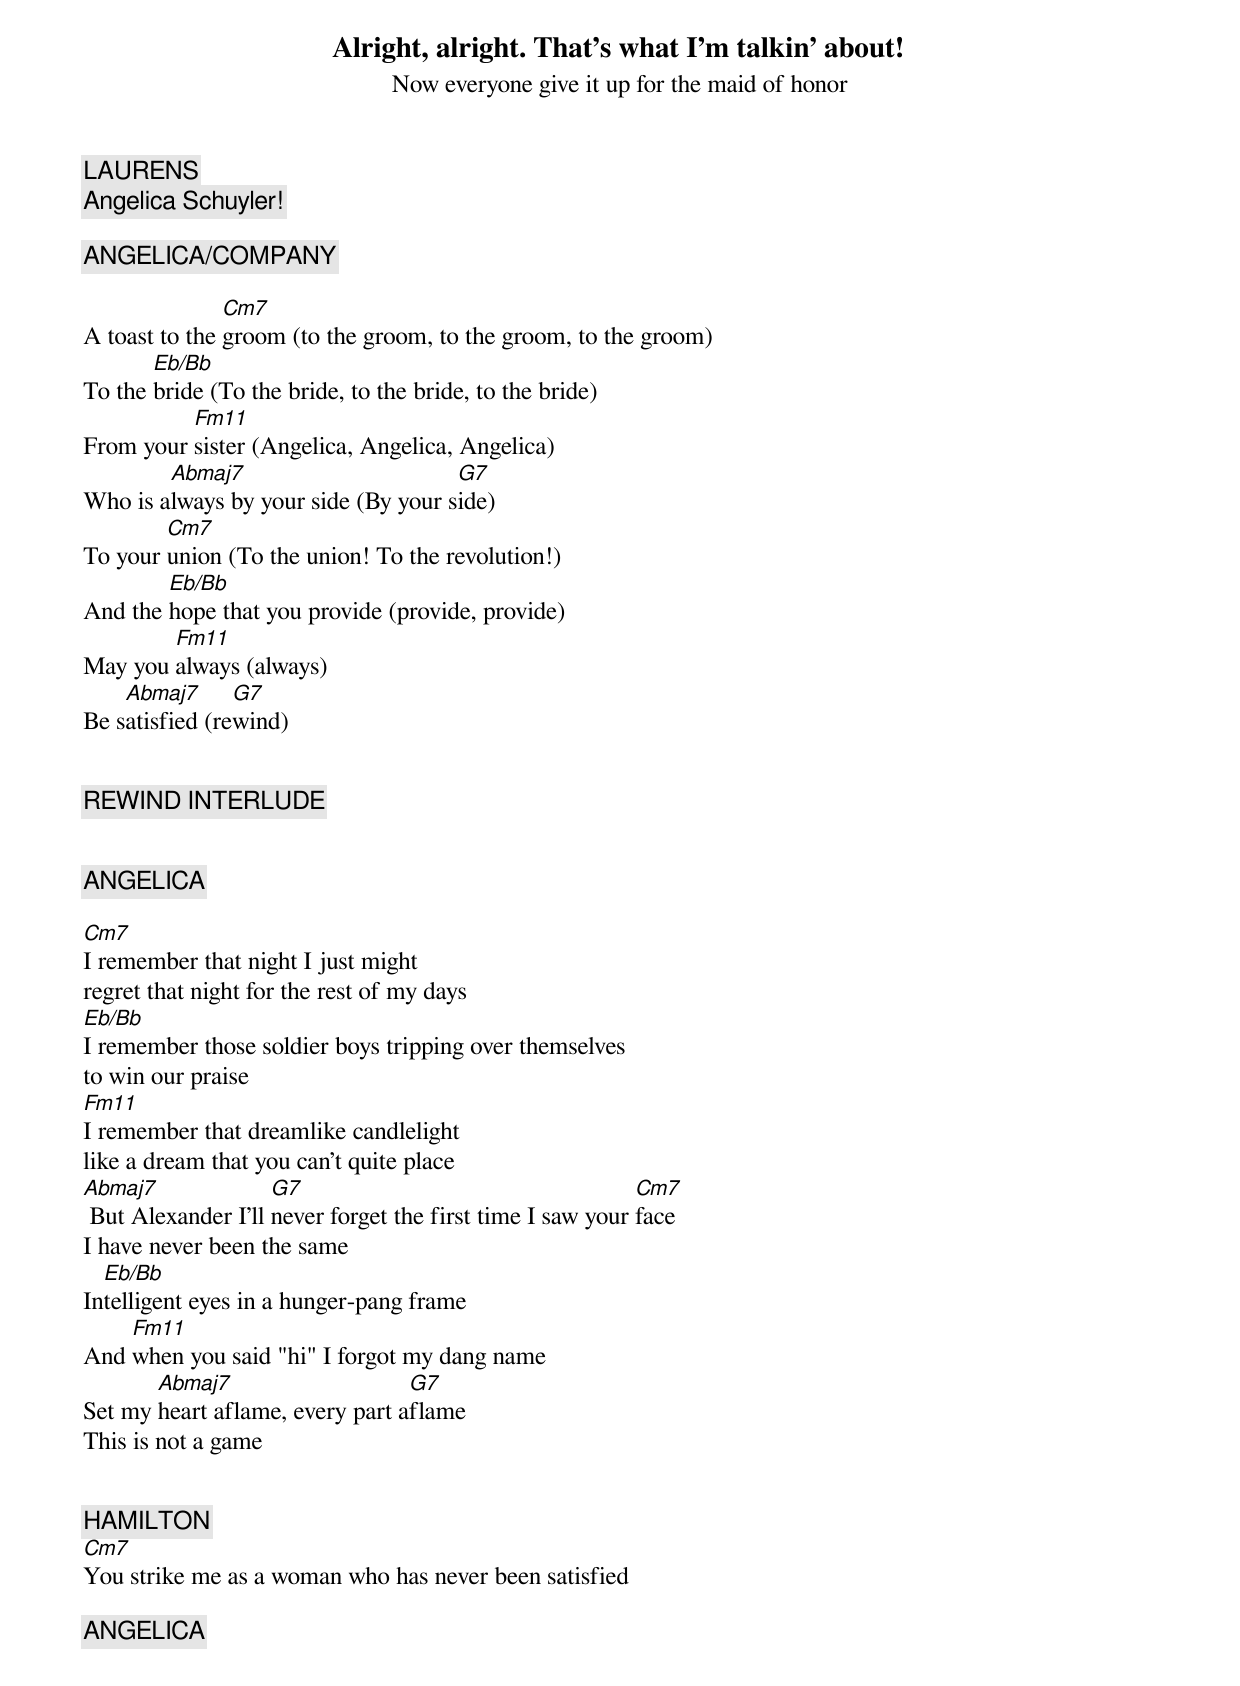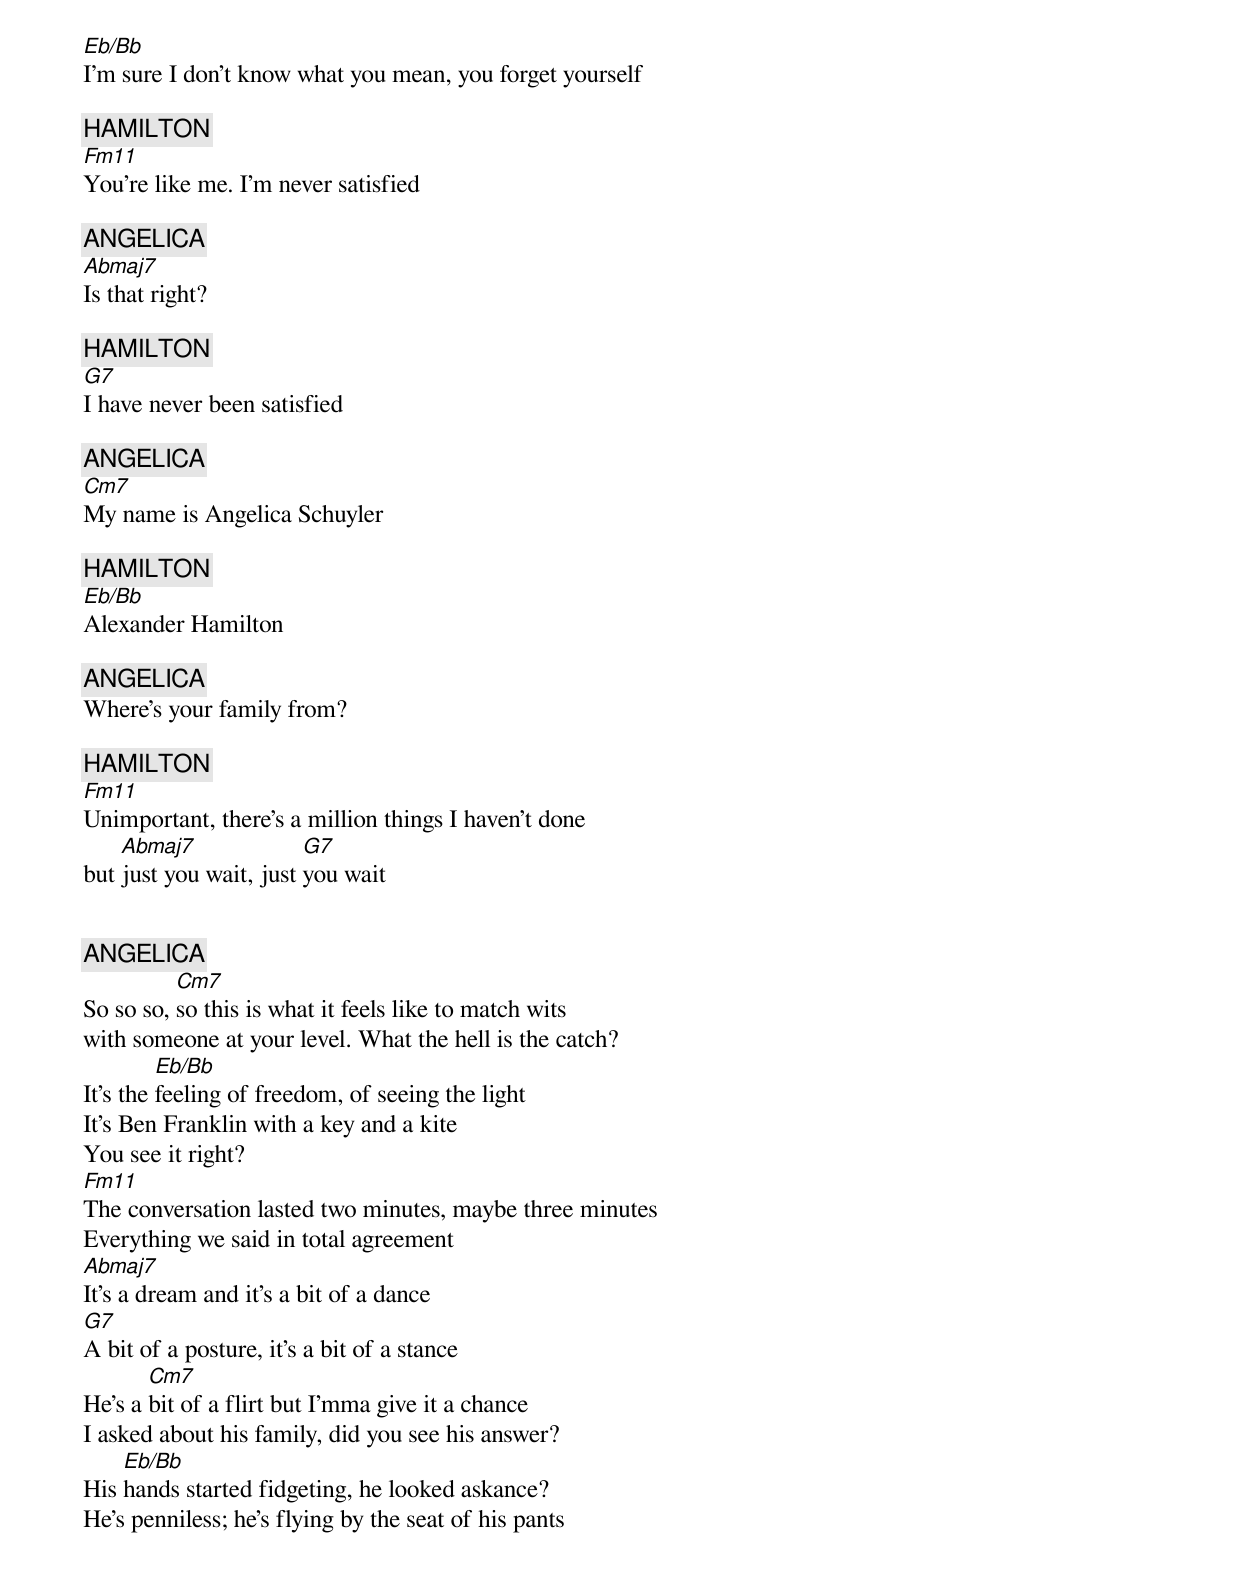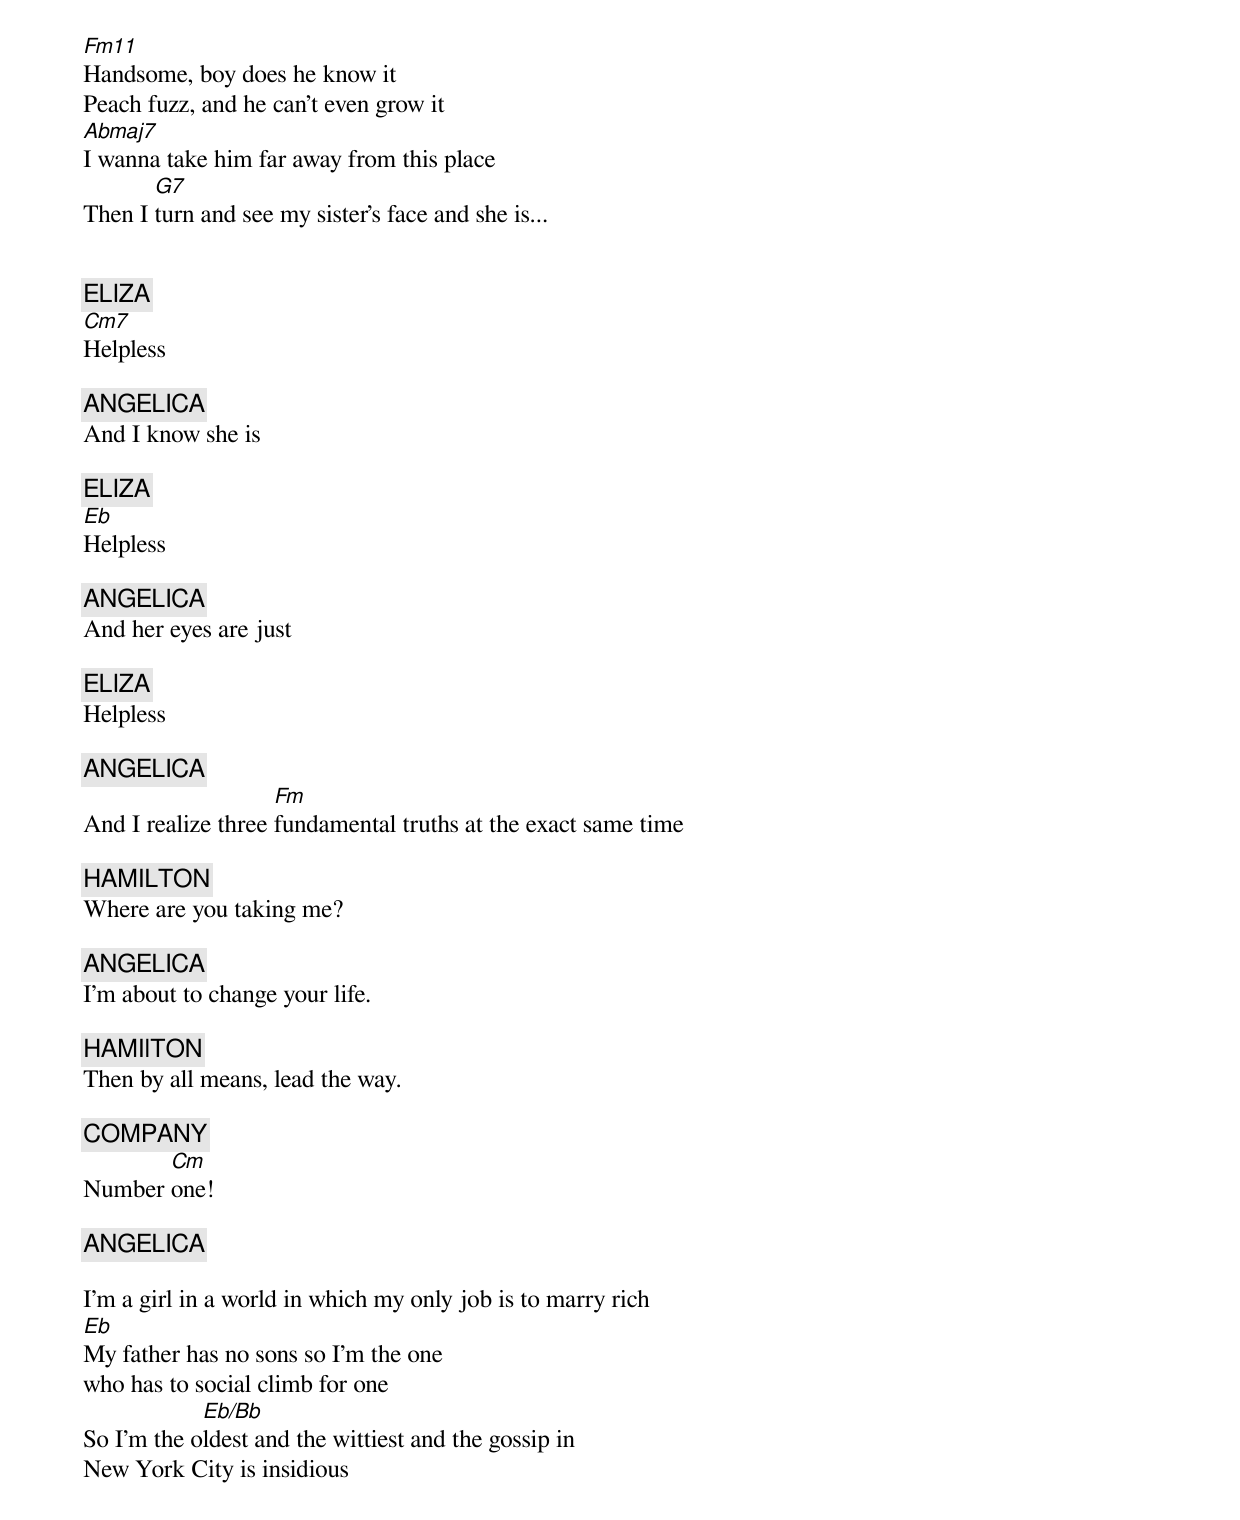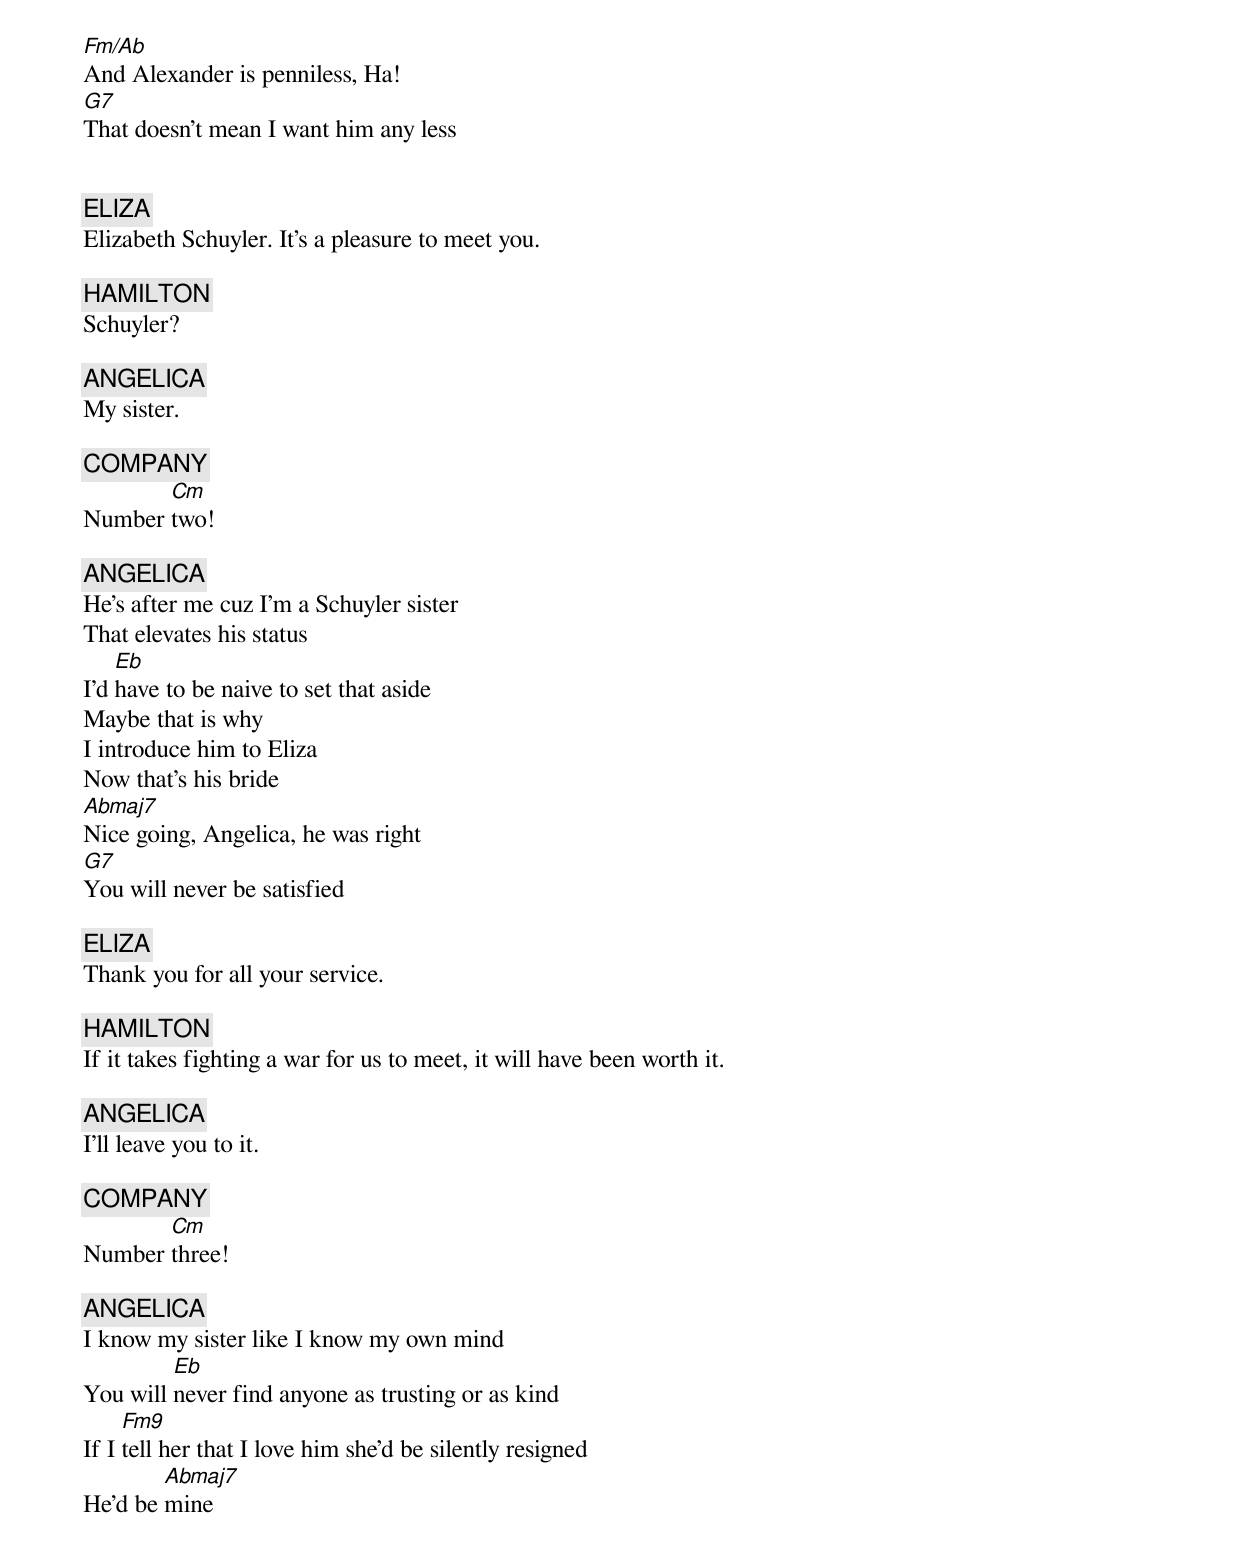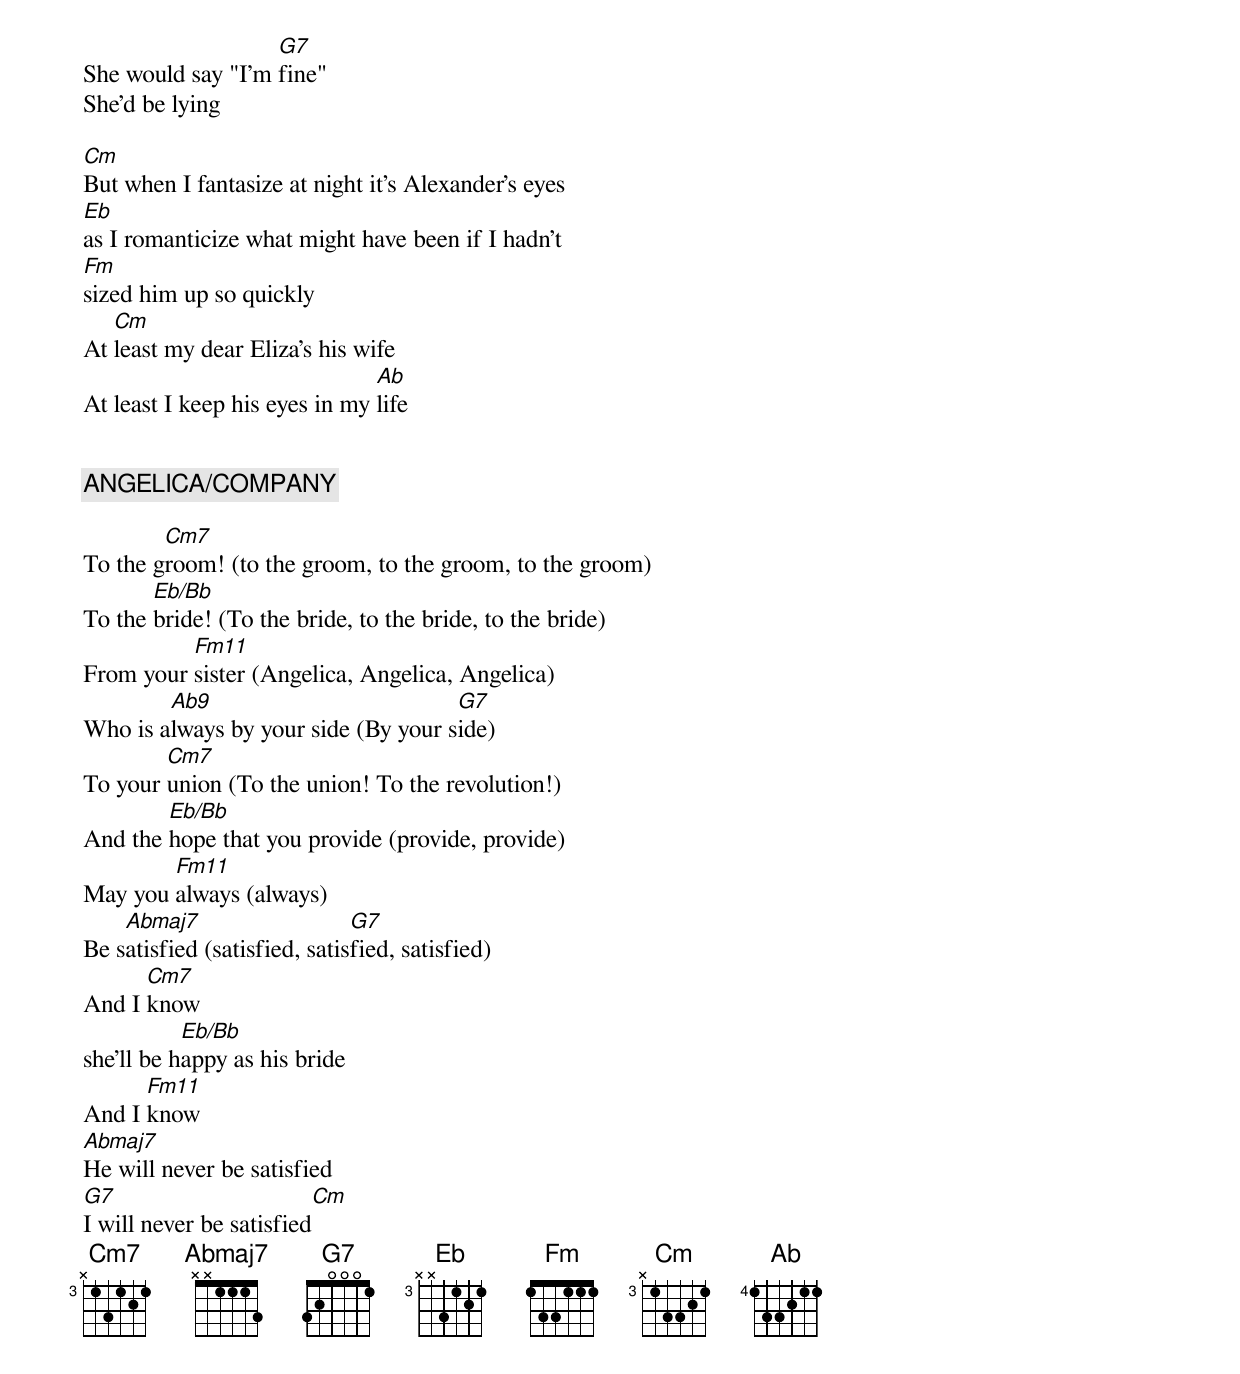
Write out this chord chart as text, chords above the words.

[LAURENS]

Alright, alright. That's what I'm talkin' about!
Now everyone give it up for the maid of honor
Angelica Schuyler!

[ANGELICA/COMPANY]

               Cm7
A toast to the groom (to the groom, to the groom, to the groom)
       Eb/Bb
To the bride (To the bride, to the bride, to the bride)
          Fm11
From your sister (Angelica, Angelica, Angelica)
        Abmaj7                       G7
Who is always by your side (By your side)
        Cm7
To your union (To the union! To the revolution!)
        Eb/Bb
And the hope that you provide (provide, provide)
        Fm11
May you always (always)
    Abmaj7      G7
Be satisfied (rewind)


[REWIND INTERLUDE]


[ANGELICA]

Cm7
I remember that night I just might
regret that night for the rest of my days
Eb/Bb
I remember those soldier boys tripping over themselves
to win our praise
Fm11
I remember that dreamlike candlelight
like a dream that you can't quite place
Abmaj7              G7                                     Cm7
 But Alexander I'll never forget the first time I saw your face
I have never been the same
  Eb/Bb
Intelligent eyes in a hunger-pang frame
    Fm11
And when you said "hi" I forgot my dang name
       Abmaj7                    G7
Set my heart aflame, every part aflame
This is not a game


[HAMILTON]
Cm7
You strike me as a woman who has never been satisfied

[ANGELICA]
Eb/Bb
I'm sure I don't know what you mean, you forget yourself

[HAMILTON]
Fm11
You're like me. I'm never satisfied

[ANGELICA]
Abmaj7
Is that right?

[HAMILTON]
G7
I have never been satisfied

[ANGELICA]
Cm7
My name is Angelica Schuyler

[HAMILTON]
Eb/Bb
Alexander Hamilton

[ANGELICA]
Where's your family from?

[HAMILTON]
Fm11
Unimportant, there's a million things I haven't done
    Abmaj7              G7
but just you wait, just you wait


[ANGELICA]
          Cm7
So so so, so this is what it feels like to match wits
with someone at your level. What the hell is the catch?
         Eb/Bb
It's the feeling of freedom, of seeing the light
It's Ben Franklin with a key and a kite
You see it right?
Fm11
The conversation lasted two minutes, maybe three minutes
Everything we said in total agreement
Abmaj7
It's a dream and it's a bit of a dance
G7
A bit of a posture, it's a bit of a stance
       Cm7
He's a bit of a flirt but I'mma give it a chance
I asked about his family, did you see his answer?
    Eb/Bb
His hands started fidgeting, he looked askance?
He's penniless; he's flying by the seat of his pants
Fm11
Handsome, boy does he know it
Peach fuzz, and he can't even grow it
Abmaj7
I wanna take him far away from this place
       G7
Then I turn and see my sister's face and she is...


[ELIZA]
Cm7
Helpless

[ANGELICA]
And I know she is

[ELIZA]
Eb
Helpless

[ANGELICA]
And her eyes are just

[ELIZA]
Helpless

[ANGELICA]
                    Fm
And I realize three fundamental truths at the exact same time

[HAMILTON]
Where are you taking me?

[ANGELICA]
I'm about to change your life.

[HAMIlTON]
Then by all means, lead the way.

[COMPANY]
       Cm
Number one!

[ANGELICA]

I'm a girl in a world in which my only job is to marry rich
Eb
My father has no sons so I'm the one
who has to social climb for one
            Eb/Bb
So I'm the oldest and the wittiest and the gossip in
New York City is insidious
Fm/Ab
And Alexander is penniless, Ha!
G7
That doesn't mean I want him any less


[ELIZA]
Elizabeth Schuyler. It's a pleasure to meet you.

[HAMILTON]
Schuyler?

[ANGELICA]
My sister.

[COMPANY]
       Cm
Number two!

[ANGELICA]
He's after me cuz I'm a Schuyler sister
That elevates his status
    Eb
I'd have to be naive to set that aside
Maybe that is why
I introduce him to Eliza
Now that's his bride
Abmaj7
Nice going, Angelica, he was right
G7
You will never be satisfied

[ELIZA]
Thank you for all your service.

[HAMILTON]
If it takes fighting a war for us to meet, it will have been worth it.

[ANGELICA]
I'll leave you to it.

[COMPANY]
       Cm
Number three!

[ANGELICA]
I know my sister like I know my own mind
         Eb
You will never find anyone as trusting or as kind
     Fm9
If I tell her that I love him she'd be silently resigned
        Abmaj7
He'd be mine
                   G7
She would say "I'm fine"
She'd be lying

Cm
But when I fantasize at night it's Alexander's eyes
Eb
as I romanticize what might have been if I hadn't
Fm
sized him up so quickly
   Cm
At least my dear Eliza's his wife
                               Ab
At least I keep his eyes in my life


[ANGELICA/COMPANY]

        Cm7
To the groom! (to the groom, to the groom, to the groom)
       Eb/Bb
To the bride! (To the bride, to the bride, to the bride)
          Fm11
From your sister (Angelica, Angelica, Angelica)
        Ab9                          G7
Who is always by your side (By your side)
        Cm7
To your union (To the union! To the revolution!)
        Eb/Bb
And the hope that you provide (provide, provide)
        Fm11
May you always (always)
    Abmaj7                    G7
Be satisfied (satisfied, satisfied, satisfied)
      Cm7
And I know
           Eb/Bb
she'll be happy as his bride
      Fm11
And I know
Abmaj7
He will never be satisfied
G7                         Cm
I will never be satisfied
